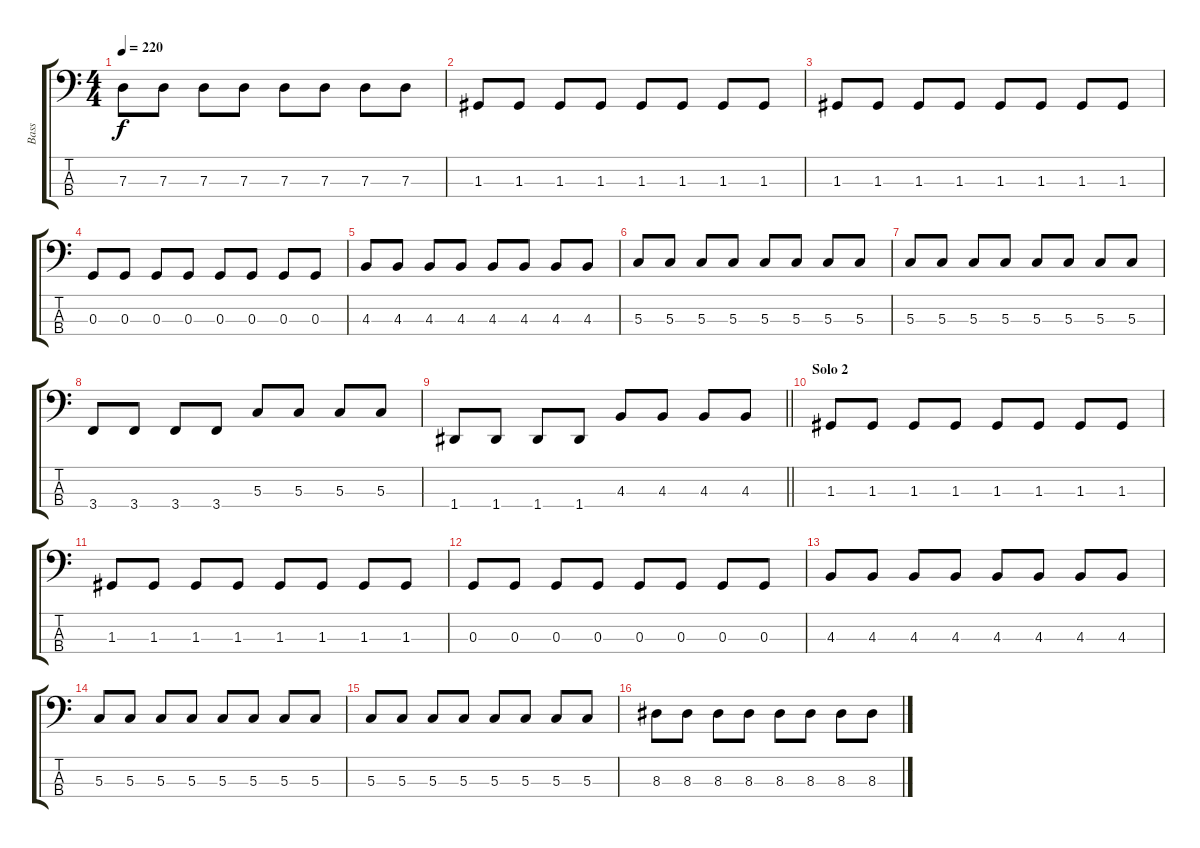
\track ("Bass" "Bass") {instrument electricbassfinger}
\staff {score tabs}
\tuning (F2 C2 G1 D1) {hide}
\ts (4 4)
\tempo 220
\clef f4
\ks c
7.3.8{dy f} 7.3.8 7.3.8 7.3.8 7.3.8 7.3.8 7.3.8 7.3.8 |
1.3.8 1.3.8 1.3.8 1.3.8 1.3.8 1.3.8 1.3.8 1.3.8 |
1.3.8 1.3.8 1.3.8 1.3.8 1.3.8 1.3.8 1.3.8 1.3.8 |
0.3.8 0.3.8 0.3.8 0.3.8 0.3.8 0.3.8 0.3.8 0.3.8 |
4.3.8 4.3.8 4.3.8 4.3.8 4.3.8 4.3.8 4.3.8 4.3.8 |
5.3.8 5.3.8 5.3.8 5.3.8 5.3.8 5.3.8 5.3.8 5.3.8 |
5.3.8 5.3.8 5.3.8 5.3.8 5.3.8 5.3.8 5.3.8 5.3.8 |
3.4.8 3.4.8 3.4.8 3.4.8 5.3.8 5.3.8 5.3.8 5.3.8 |
\barLineRight lightlight
1.4.8 1.4.8 1.4.8 1.4.8 4.3.8 4.3.8 4.3.8 4.3.8 |
\section ("" "Solo 2")
1.3.8 1.3.8 1.3.8 1.3.8 1.3.8 1.3.8 1.3.8 1.3.8 |
1.3.8 1.3.8 1.3.8 1.3.8 1.3.8 1.3.8 1.3.8 1.3.8 |
0.3.8 0.3.8 0.3.8 0.3.8 0.3.8 0.3.8 0.3.8 0.3.8 |
4.3.8 4.3.8 4.3.8 4.3.8 4.3.8 4.3.8 4.3.8 4.3.8 |
5.3.8 5.3.8 5.3.8 5.3.8 5.3.8 5.3.8 5.3.8 5.3.8 |
5.3.8 5.3.8 5.3.8 5.3.8 5.3.8 5.3.8 5.3.8 5.3.8 |
8.3.8 8.3.8 8.3.8 8.3.8 8.3.8 8.3.8 8.3.8 8.3.8
